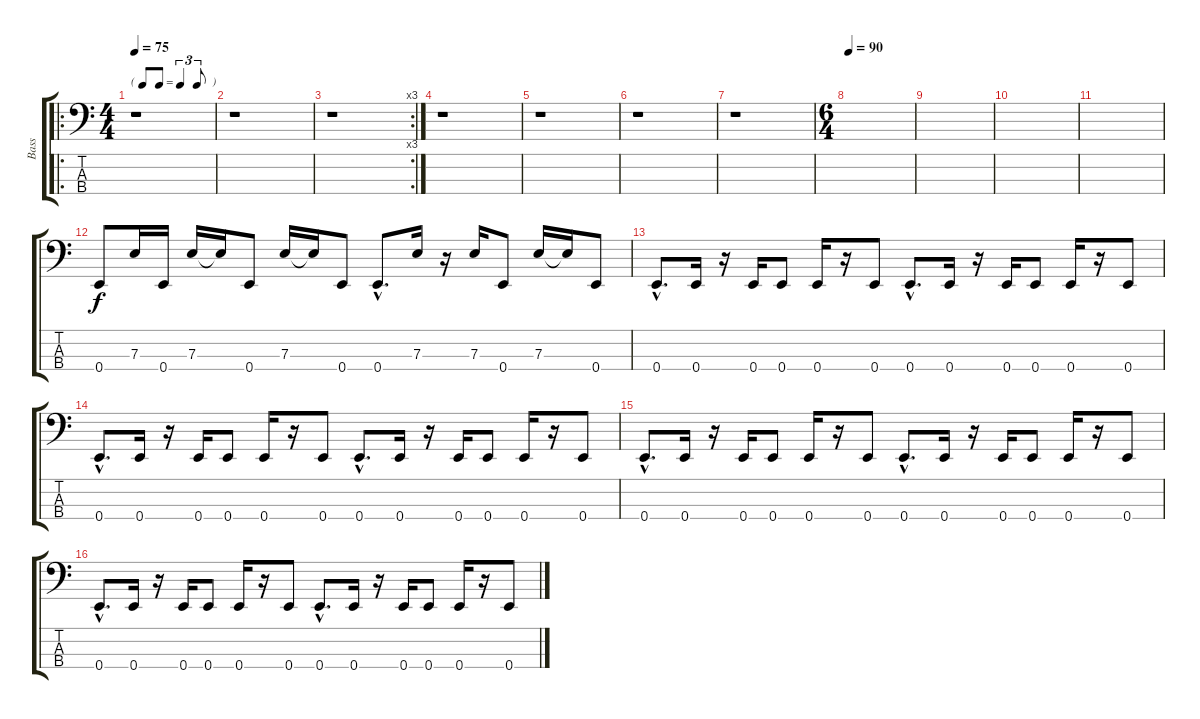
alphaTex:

\track ("Bass" "Bass") {instrument fretlessbass}
\staff {score tabs}
\tuning (G2 D2 A1 E1) {hide}
\ro
\ts (4 4)
\tf triplet8th
\tempo 75
\clef f4
\ks c
r.1{dy f} |
r.1 |
\rc 3
r.1 |
r.1 |
r.1 |
r.1 |
r.1 |
\ts (6 4)
\tempo 90
|
|
|
|
0.4.8 7.3.16 0.4.16 7.3.16 7.3{t}.16 0.4.8 7.3.16 7.3{t}.16 0.4.8 0.4{hac}.8{d} 7.3.16 r.16 7.3.16 0.4.8 7.3.16 7.3{t}.16 0.4.8 |
0.4{hac}.8{d} 0.4.16 r.16 0.4.16 0.4.8 0.4.16 r.16 0.4.8 0.4{hac}.8{d} 0.4.16 r.16 0.4.16 0.4.8 0.4.16 r.16 0.4.8 |
0.4{hac}.8{d} 0.4.16 r.16 0.4.16 0.4.8 0.4.16 r.16 0.4.8 0.4{hac}.8{d} 0.4.16 r.16 0.4.16 0.4.8 0.4.16 r.16 0.4.8 |
0.4{hac}.8{d} 0.4.16 r.16 0.4.16 0.4.8 0.4.16 r.16 0.4.8 0.4{hac}.8{d} 0.4.16 r.16 0.4.16 0.4.8 0.4.16 r.16 0.4.8 |
0.4{hac}.8{d} 0.4.16 r.16 0.4.16 0.4.8 0.4.16 r.16 0.4.8 0.4{hac}.8{d} 0.4.16 r.16 0.4.16 0.4.8 0.4.16 r.16 0.4.8
